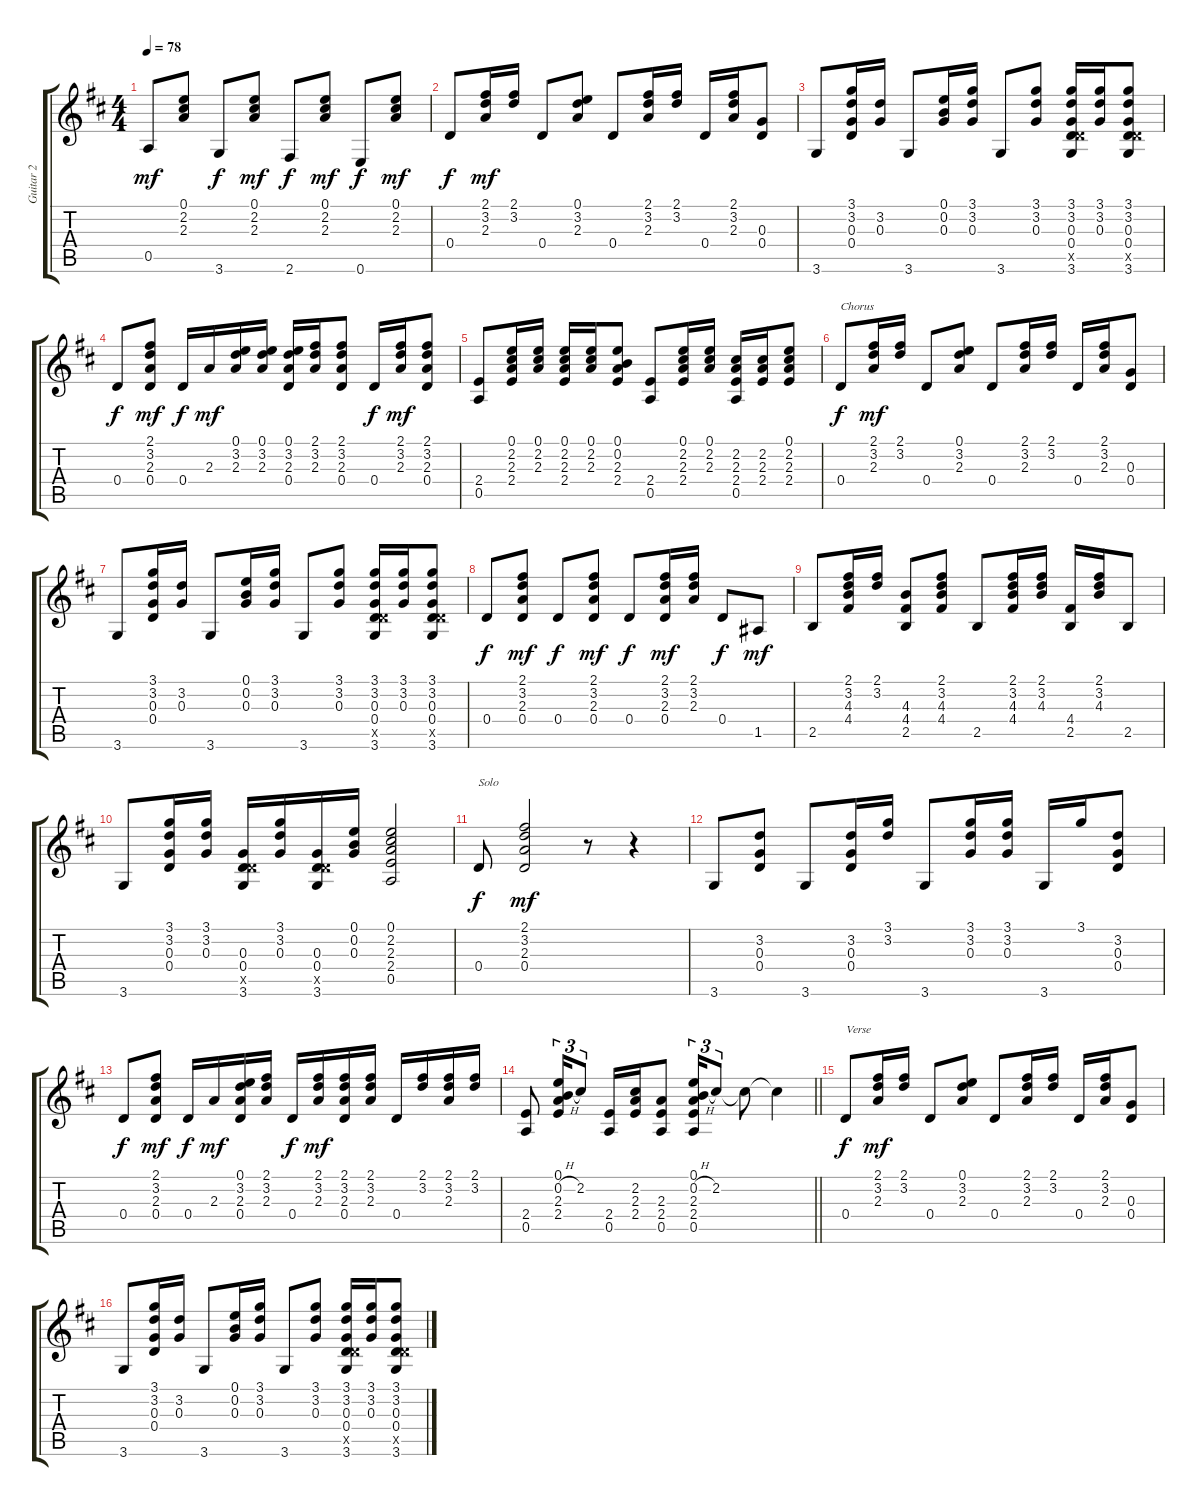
\track ("Guitar 2" "Guitar 2") {instrument acousticguitarsteel}
\staff {score tabs}
\tuning (E4 B3 G3 D3 A2 E2) {hide}
\ts (4 4)
\tempo 78
\clef g2
\ks d
0.5.8{dy mf} (0.1 2.2 2.3).8 3.6.8{dy f} (0.1 2.2 2.3).8{dy mf} 2.6.8{dy f} (0.1 2.2 2.3).8{dy mf} 0.6.8{dy f} (0.1 2.2 2.3).8{dy mf} |
0.4.8{dy f} (2.1 3.2 2.3).16{dy mf} (2.1 3.2).16 0.4.8 (0.1 3.2 2.3).8{beam split} 0.4.8{beam merge} (2.1 3.2 2.3).16 (2.1 3.2).16{beam split} 0.4.16{beam merge} (2.1 3.2 2.3).16 (0.3 0.4).8 |
3.6.8 (3.1 3.2 0.3 0.4).16 (3.2 0.3).16 3.6.8 (0.1 0.2 0.3).16 (3.1 3.2 0.3).16 3.6.8 (3.1 3.2 0.3).8 (3.1 3.2 0.3 0.4 5.5{x} 3.6).16 (3.1 3.2 0.3).16 (3.1 3.2 0.3 0.4 5.5{x} 3.6).8 |
0.4.8{dy f} (2.1 3.2 2.3 0.4).8{dy mf} 0.4.16{dy f} 2.3.16{dy mf} (0.1 3.2 2.3).16 (0.1 3.2 2.3).16 (0.1 3.2 2.3 0.4).16 (2.1 3.2 2.3).16 (2.1 3.2 2.3 0.4).8 0.4.16{dy f} (2.1 3.2 2.3).16{dy mf} (2.1 3.2 2.3 0.4).8 |
(2.4 0.5).8 (0.1 2.2 2.3 2.4).16 (0.1 2.2 2.3).16 (0.1 2.2 2.3 2.4).16 (0.1 2.2 2.3).16 (0.1 0.2 2.3 2.4).8 (2.4 0.5).8 (0.1 2.2 2.3 2.4).16 (0.1 2.2 2.3).16 (2.2 2.3 2.4 0.5).16 (2.2 2.3 2.4).16 (0.1 2.2 2.3 2.4).8 |
0.4.8{txt "Chorus" dy f} (2.1 3.2 2.3).16{dy mf} (2.1 3.2).16 0.4.8 (0.1 3.2 2.3).8{beam split} 0.4.8{beam merge} (2.1 3.2 2.3).16 (2.1 3.2).16{beam split} 0.4.16{beam merge} (2.1 3.2 2.3).16 (0.3 0.4).8 |
3.6.8 (3.1 3.2 0.3 0.4).16 (3.2 0.3).16 3.6.8 (0.1 0.2 0.3).16 (3.1 3.2 0.3).16 3.6.8 (3.1 3.2 0.3).8 (3.1 3.2 0.3 0.4 5.5{x} 3.6).16 (3.1 3.2 0.3).16 (3.1 3.2 0.3 0.4 5.5{x} 3.6).8 |
0.4.8{dy f} (2.1 3.2 2.3 0.4).8{dy mf} 0.4.8{dy f} (2.1 3.2 2.3 0.4).8{dy mf} 0.4.8{dy f} (2.1 3.2 2.3 0.4).16{dy mf} (2.1 3.2 2.3).16 0.4.8{dy f} 1.5.8{dy mf} |
2.5.8 (2.1 3.2 4.3 4.4).16 (2.1 3.2).16 (4.3 4.4 2.5).8 (2.1 3.2 4.3 4.4).8 2.5.8 (2.1 3.2 4.3 4.4).16 (2.1 3.2 4.3).16 (4.4 2.5).16 (2.1 3.2 4.3).16 2.5.8 |
3.6.8 (3.1 3.2 0.3 0.4).16 (3.1 3.2 0.3).16 (0.3 0.4 5.5{x} 3.6).16 (3.1 3.2 0.3).16 (0.3 0.4 5.5{x} 3.6).16 (0.1 0.2 0.3).16 (0.1 2.2 2.3 2.4 0.5).2 |
0.4.8{txt "Solo" dy f} (2.1 3.2 2.3 0.4).2{dy mf} r.8 r.4 |
3.6.8 (3.2 0.3 0.4).8 3.6.8 (3.2 0.3 0.4).16 (3.1 3.2).16 3.6.8 (3.1 3.2 0.3).16 (3.1 3.2 0.3).16 3.6.16 3.1.16 (3.2 0.3 0.4).8 |
0.4.8{dy f} (2.1 3.2 2.3 0.4).8{dy mf} 0.4.16{dy f} 2.3.16{dy mf} (0.1 3.2 2.3 0.4).16 (2.1 3.2 2.3).16 0.4.16{dy f} (2.1 3.2 2.3).16{dy mf} (2.1 3.2 2.3 0.4).16 (2.1 3.2 2.3).16 0.4.16 (2.1 3.2).16 (2.1 3.2 2.3).16 (2.1 3.2).16 |
\barLineRight lightlight
(2.4 0.5).8 (0.1 0.2{h} 2.3 2.4).16{tu (3 2)} 2.2.8{tu (3 2) beam split} (2.4 0.5).16{beam merge} (2.2 2.3 2.4).16 (2.3 2.4 0.5).8{beam split} (0.1 0.2{h} 2.3 2.4 0.5).16{tu (3 2) beam merge} 2.2.8{tu (3 2)} 2.2{t}.8 2.2{t}.4 |
0.4.8{txt "Verse" dy f} (2.1 3.2 2.3).16{dy mf} (2.1 3.2).16 0.4.8 (0.1 3.2 2.3).8{beam split} 0.4.8{beam merge} (2.1 3.2 2.3).16 (2.1 3.2).16{beam split} 0.4.16{beam merge} (2.1 3.2 2.3).16 (0.3 0.4).8 |
3.6.8 (3.1 3.2 0.3 0.4).16 (3.2 0.3).16 3.6.8 (0.1 0.2 0.3).16 (3.1 3.2 0.3).16 3.6.8 (3.1 3.2 0.3).8 (3.1 3.2 0.3 0.4 5.5{x} 3.6).16 (3.1 3.2 0.3).16 (3.1 3.2 0.3 0.4 5.5{x} 3.6).8
